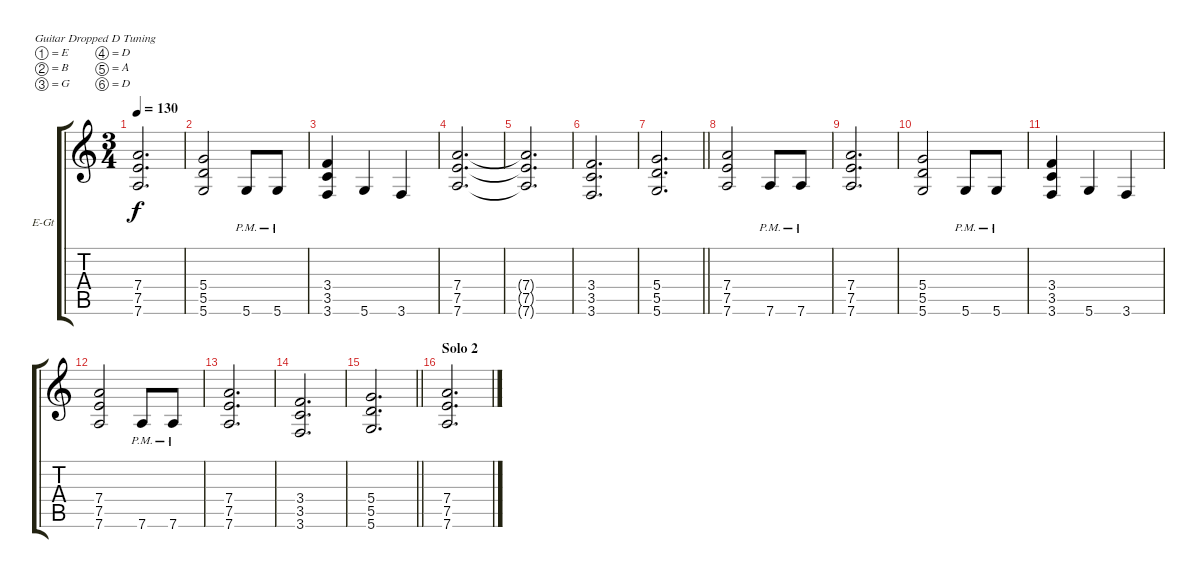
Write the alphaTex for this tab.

\bracketExtendMode groupsimilarinstruments
\firstSystemTrackNameOrientation horizontal
\otherSystemsTrackNameOrientation horizontal
\track ("Rythm Guitar" "E-Gt") {instrument distortionguitar}
\staff {score tabs}
\tuning (E4 B3 G3 D3 A2 D2)
\ts (3 4)
\tempo 130
\clef g2
\ks c
(7.4{t} 7.5{t} 7.6{t}).2{d dy f} |
(5.4 5.5 5.6).2 5.6{pm}.8 5.6{pm}.8 |
(3.4 3.5 3.6).4 5.6.4 3.6.4 |
(7.4 7.5 7.6).2{d} |
(7.4{t} 7.5{t} 7.6{t}).2{d} |
(3.4 3.5 3.6).2{d} |
\barLineRight lightlight
(5.4 5.5 5.6).2{d} |
(7.4 7.5 7.6).2 7.6{pm}.8 7.6{pm}.8 |
(7.4 7.5 7.6).2{d} |
(5.4 5.5 5.6).2 5.6{pm}.8 5.6{pm}.8 |
(3.4 3.5 3.6).4 5.6.4 3.6.4 |
(7.4 7.5 7.6).2 7.6{pm}.8 7.6{pm}.8 |
(7.4 7.5 7.6).2{d} |
(3.4 3.5 3.6).2{d} |
\barLineRight lightlight
(5.4 5.5 5.6).2{d} |
\section ("" "Solo 2")
(7.4 7.5 7.6).2{d}
